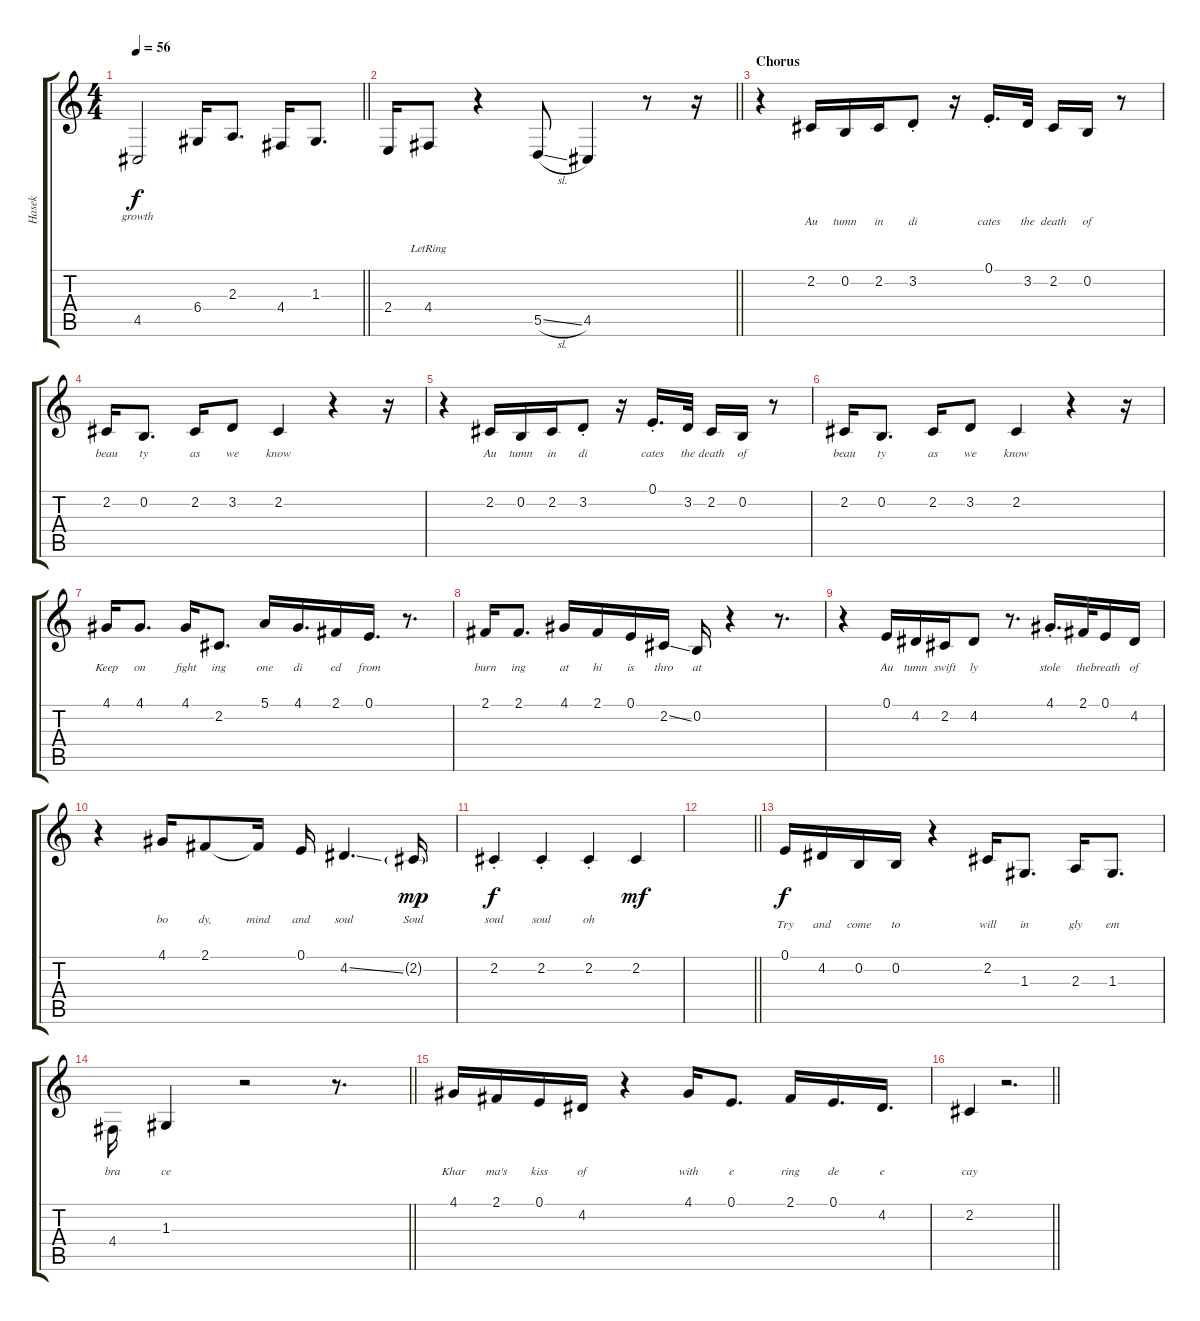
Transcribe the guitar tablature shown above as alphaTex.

\track ("Hasek" "Hasek") {instrument clarinet}
\staff {score tabs}
\tuning (E4 B3 G3 D3 A2 E2) {hide}
\ts (4 4)
\tempo 56
\clef g2
\barLineRight lightlight
\ks c
4.5.2{lyrics (0 "growth") lyrics (1 "") lyrics (2 "") lyrics (3 "") lyrics (4 "") dy f} 6.4.16 2.3.8{d} 4.4.16 1.3.8{d} |
\barLineRight lightlight
2.4.16 4.4{lr}.8 r.4 5.5{sl}.8 4.5.4 r.8 r.16 |
\section ("" "Chorus")
r.4 2.2.16{lyrics (0 "") lyrics (1 "Au") lyrics (2 "") lyrics (3 "") lyrics (4 "")} 0.2.16{lyrics (0 "") lyrics (1 "tumn") lyrics (2 "") lyrics (3 "") lyrics (4 "")} 2.2.16{lyrics (0 "") lyrics (1 "in") lyrics (2 "") lyrics (3 "") lyrics (4 "")} 3.2{st}.8{lyrics (0 "") lyrics (1 "di") lyrics (2 "") lyrics (3 "") lyrics (4 "")} r.16 0.1{st}.16{d lyrics (0 "") lyrics (1 "cates") lyrics (2 "") lyrics (3 "") lyrics (4 "")} 3.2.32{lyrics (0 "") lyrics (1 "the") lyrics (2 "") lyrics (3 "") lyrics (4 "")} 2.2.16{lyrics (0 "") lyrics (1 "death") lyrics (2 "") lyrics (3 "") lyrics (4 "")} 0.2.16{lyrics (0 "") lyrics (1 "of") lyrics (2 "") lyrics (3 "") lyrics (4 "")} r.8 |
2.2.16{lyrics (0 "") lyrics (1 "beau") lyrics (2 "") lyrics (3 "") lyrics (4 "")} 0.2.8{d lyrics (0 "") lyrics (1 "ty") lyrics (2 "") lyrics (3 "") lyrics (4 "")} 2.2.16{lyrics (0 "") lyrics (1 "as") lyrics (2 "") lyrics (3 "") lyrics (4 "")} 3.2.8{lyrics (0 "") lyrics (1 "we") lyrics (2 "") lyrics (3 "") lyrics (4 "")} 2.2.4{lyrics (0 "") lyrics (1 "know") lyrics (2 "") lyrics (3 "") lyrics (4 "")} r.4 r.16 |
r.4 2.2.16{lyrics (0 "") lyrics (1 "Au") lyrics (2 "") lyrics (3 "") lyrics (4 "")} 0.2.16{lyrics (0 "") lyrics (1 "tumn") lyrics (2 "") lyrics (3 "") lyrics (4 "")} 2.2.16{lyrics (0 "") lyrics (1 "in") lyrics (2 "") lyrics (3 "") lyrics (4 "")} 3.2{st}.8{lyrics (0 "") lyrics (1 "di") lyrics (2 "") lyrics (3 "") lyrics (4 "")} r.16 0.1{st}.16{d lyrics (0 "") lyrics (1 "cates") lyrics (2 "") lyrics (3 "") lyrics (4 "")} 3.2.32{lyrics (0 "") lyrics (1 "the") lyrics (2 "") lyrics (3 "") lyrics (4 "")} 2.2.16{lyrics (0 "") lyrics (1 "death") lyrics (2 "") lyrics (3 "") lyrics (4 "")} 0.2.16{lyrics (0 "") lyrics (1 "of") lyrics (2 "") lyrics (3 "") lyrics (4 "")} r.8 |
2.2.16{lyrics (0 "") lyrics (1 "beau") lyrics (2 "") lyrics (3 "") lyrics (4 "")} 0.2.8{d lyrics (0 "") lyrics (1 "ty") lyrics (2 "") lyrics (3 "") lyrics (4 "")} 2.2.16{lyrics (0 "") lyrics (1 "as") lyrics (2 "") lyrics (3 "") lyrics (4 "")} 3.2.8{lyrics (0 "") lyrics (1 "we") lyrics (2 "") lyrics (3 "") lyrics (4 "")} 2.2.4{lyrics (0 "") lyrics (1 "know") lyrics (2 "") lyrics (3 "") lyrics (4 "")} r.4 r.16 |
4.1.16{lyrics (0 "") lyrics (1 "Keep") lyrics (2 "") lyrics (3 "") lyrics (4 "")} 4.1.8{d lyrics (0 "") lyrics (1 "on") lyrics (2 "") lyrics (3 "") lyrics (4 "")} 4.1.16{lyrics (0 "") lyrics (1 "fight") lyrics (2 "") lyrics (3 "") lyrics (4 "")} 2.2.8{d lyrics (0 "") lyrics (1 "ing") lyrics (2 "") lyrics (3 "") lyrics (4 "")} 5.1.16{lyrics (0 "") lyrics (1 "one") lyrics (2 "") lyrics (3 "") lyrics (4 "")} 4.1.16{d lyrics (0 "") lyrics (1 "di") lyrics (2 "") lyrics (3 "") lyrics (4 "")} 2.1.16{lyrics (0 "") lyrics (1 "ed") lyrics (2 "") lyrics (3 "") lyrics (4 "")} 0.1.16{d lyrics (0 "") lyrics (1 "from") lyrics (2 "") lyrics (3 "") lyrics (4 "")} r.8{d} |
2.1.16{lyrics (0 "") lyrics (1 "burn") lyrics (2 "") lyrics (3 "") lyrics (4 "")} 2.1.8{d lyrics (0 "") lyrics (1 "ing") lyrics (2 "") lyrics (3 "") lyrics (4 "")} 4.1.16{lyrics (0 "") lyrics (1 "at") lyrics (2 "") lyrics (3 "") lyrics (4 "")} 2.1.16{lyrics (0 "") lyrics (1 "hi") lyrics (2 "") lyrics (3 "") lyrics (4 "")} 0.1.16{lyrics (0 "") lyrics (1 "is") lyrics (2 "") lyrics (3 "") lyrics (4 "")} 2.2{ss}.16{lyrics (0 "") lyrics (1 "thro") lyrics (2 "") lyrics (3 "") lyrics (4 "")} 0.2.16{lyrics (0 "") lyrics (1 "at") lyrics (2 "") lyrics (3 "") lyrics (4 "")} r.4 r.8{d} |
r.4 0.1.16{lyrics (0 "") lyrics (1 "Au") lyrics (2 "") lyrics (3 "") lyrics (4 "")} 4.2.16{lyrics (0 "") lyrics (1 "tumn") lyrics (2 "") lyrics (3 "") lyrics (4 "")} 2.2.16{lyrics (0 "") lyrics (1 "swift") lyrics (2 "") lyrics (3 "") lyrics (4 "")} 4.2.8{lyrics (0 "") lyrics (1 "ly") lyrics (2 "") lyrics (3 "") lyrics (4 "")} r.8{d} 4.1{st}.16{d lyrics (0 "") lyrics (1 "stole") lyrics (2 "") lyrics (3 "") lyrics (4 "")} 2.1.32{lyrics (0 "") lyrics (1 "the") lyrics (2 "") lyrics (3 "") lyrics (4 "")} 0.1.16{lyrics (0 "") lyrics (1 "breath") lyrics (2 "") lyrics (3 "") lyrics (4 "")} 4.2.16{lyrics (0 "") lyrics (1 "of") lyrics (2 "") lyrics (3 "") lyrics (4 "")} |
r.4 4.1.16{lyrics (0 "") lyrics (1 "bo") lyrics (2 "") lyrics (3 "") lyrics (4 "")} 2.1.8{lyrics (0 "") lyrics (1 "dy,") lyrics (2 "") lyrics (3 "") lyrics (4 "")} 2.1{t}.16{lyrics (0 "") lyrics (1 "mind") lyrics (2 "") lyrics (3 "") lyrics (4 "")} 0.1.16{lyrics (0 "") lyrics (1 "and") lyrics (2 "") lyrics (3 "") lyrics (4 "")} 4.2{ss}.4{d lyrics (0 "") lyrics (1 "soul") lyrics (2 "") lyrics (3 "") lyrics (4 "")} 2.2{g}.16{lyrics (0 "") lyrics (1 "Soul") lyrics (2 "") lyrics (3 "") lyrics (4 "") dy mp} |
2.2{st}.4{lyrics (0 "") lyrics (1 "soul") lyrics (2 "") lyrics (3 "") lyrics (4 "") dy f} 2.2{st}.4{lyrics (0 "") lyrics (1 "soul") lyrics (2 "") lyrics (3 "") lyrics (4 "")} 2.2{st}.4{lyrics (0 "") lyrics (1 "oh") lyrics (2 "") lyrics (3 "") lyrics (4 "")} 2.2.4{dy mf} |
\barLineRight lightlight
|
0.1.16{lyrics (0 "") lyrics (1 "") lyrics (2 "Try") lyrics (3 "") lyrics (4 "") dy f} 4.2.16{lyrics (0 "") lyrics (1 "") lyrics (2 "and") lyrics (3 "") lyrics (4 "")} 0.2.16{lyrics (0 "") lyrics (1 "") lyrics (2 "come") lyrics (3 "") lyrics (4 "")} 0.2.16{lyrics (0 "") lyrics (1 "") lyrics (2 "to") lyrics (3 "") lyrics (4 "")} r.4 2.2.16{lyrics (0 "") lyrics (1 "") lyrics (2 "will") lyrics (3 "") lyrics (4 "")} 1.3.8{d lyrics (0 "") lyrics (1 "") lyrics (2 "in") lyrics (3 "") lyrics (4 "")} 2.3.16{lyrics (0 "") lyrics (1 "") lyrics (2 "gly") lyrics (3 "") lyrics (4 "")} 1.3.8{d lyrics (0 "") lyrics (1 "") lyrics (2 "em") lyrics (3 "") lyrics (4 "")} |
\barLineRight lightlight
4.4.16{lyrics (0 "") lyrics (1 "") lyrics (2 "bra") lyrics (3 "") lyrics (4 "") beam Down} 1.3.4{lyrics (0 "") lyrics (1 "") lyrics (2 "ce") lyrics (3 "") lyrics (4 "") beam Up} r.2 r.8{d} |
4.1.16{lyrics (0 "") lyrics (1 "") lyrics (2 "Khar") lyrics (3 "") lyrics (4 "")} 2.1.16{lyrics (0 "") lyrics (1 "") lyrics (2 "ma's") lyrics (3 "") lyrics (4 "")} 0.1.16{lyrics (0 "") lyrics (1 "") lyrics (2 "kiss") lyrics (3 "") lyrics (4 "")} 4.2.16{lyrics (0 "") lyrics (1 "") lyrics (2 "of") lyrics (3 "") lyrics (4 "")} r.4 4.1.16{lyrics (0 "") lyrics (1 "") lyrics (2 "with") lyrics (3 "") lyrics (4 "")} 0.1.8{d lyrics (0 "") lyrics (1 "") lyrics (2 "e") lyrics (3 "") lyrics (4 "")} 2.1.16{lyrics (0 "") lyrics (1 "") lyrics (2 "ring") lyrics (3 "") lyrics (4 "")} 0.1.16{d lyrics (0 "") lyrics (1 "") lyrics (2 "de") lyrics (3 "") lyrics (4 "")} 4.2.16{d lyrics (0 "") lyrics (1 "") lyrics (2 "e") lyrics (3 "") lyrics (4 "")} |
\barLineRight lightlight
2.2.4{lyrics (0 "") lyrics (1 "") lyrics (2 "cay") lyrics (3 "") lyrics (4 "")} r.2{d}
